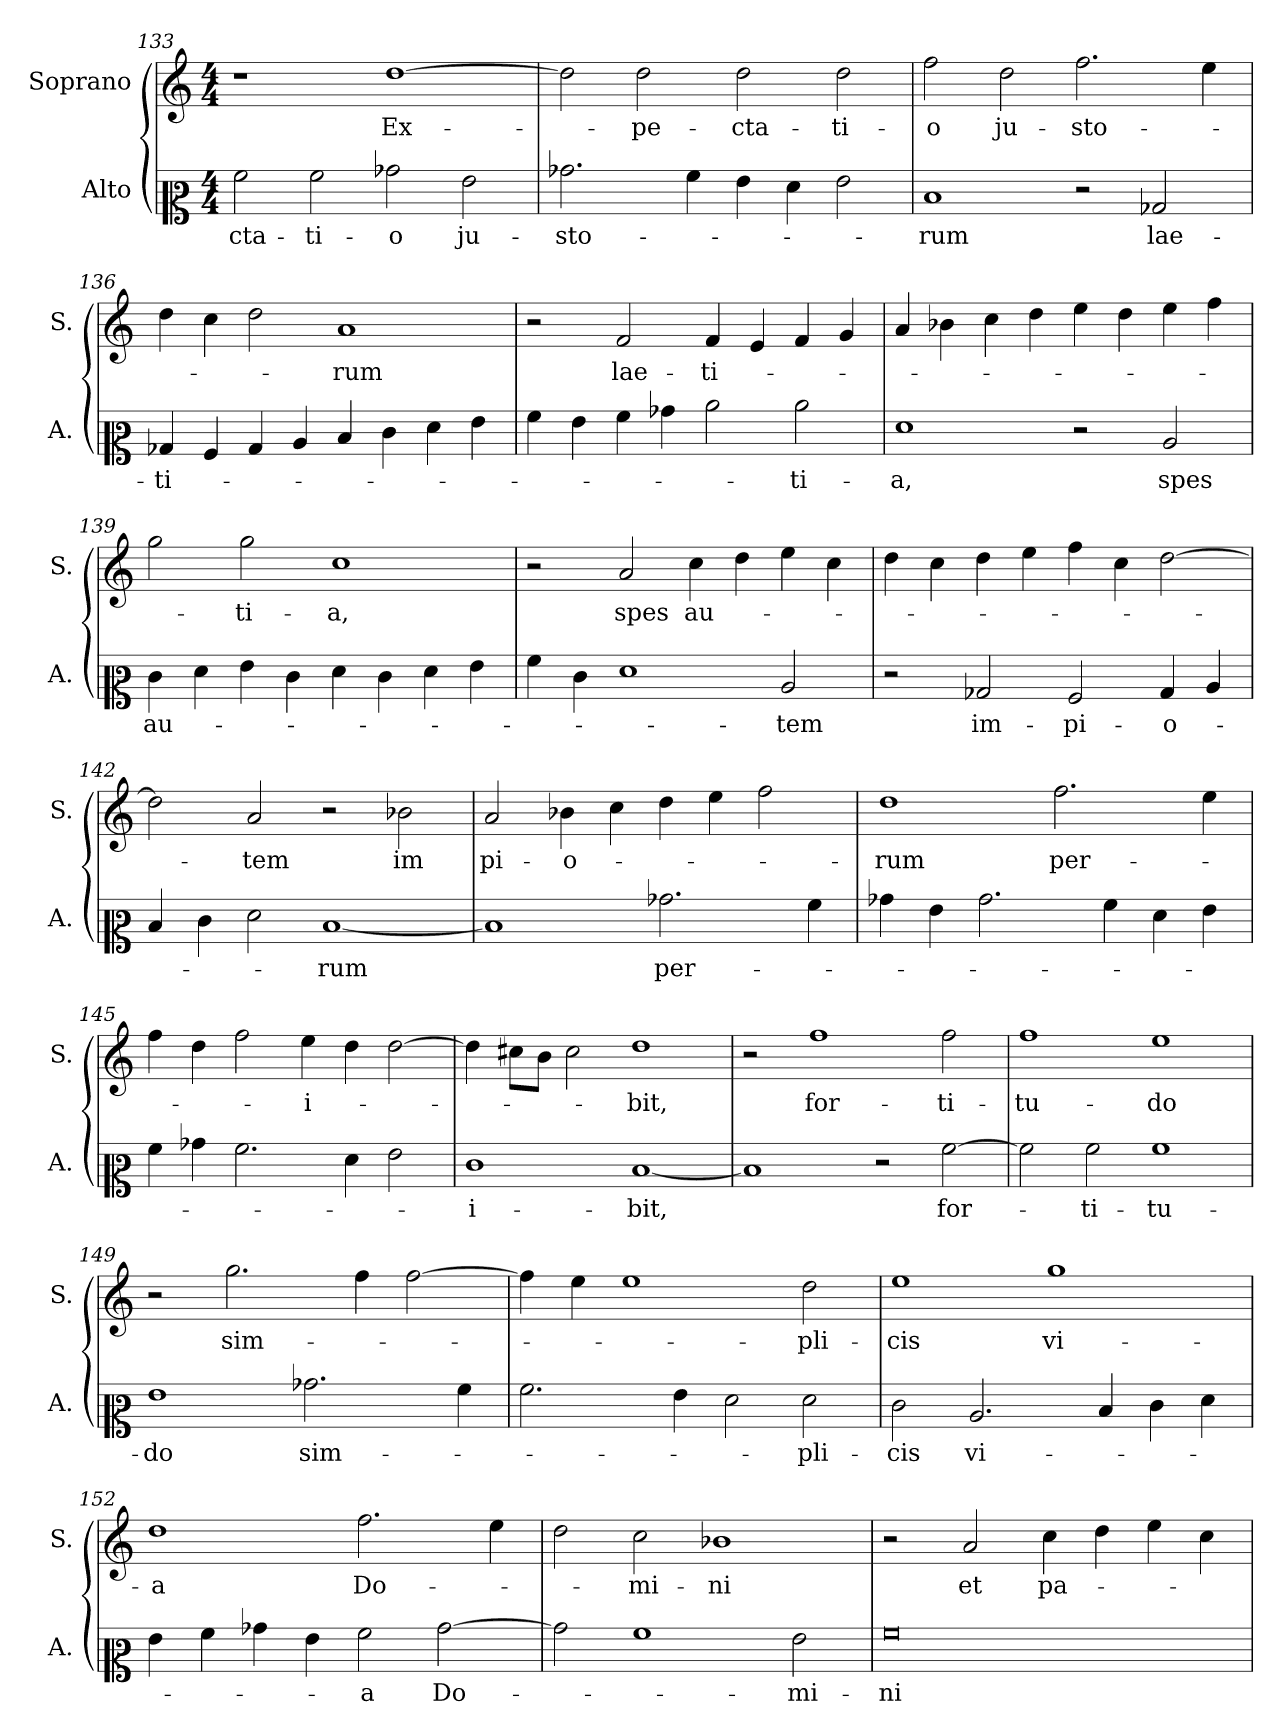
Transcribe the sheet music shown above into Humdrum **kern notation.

**kern	**text	**kern	**text
*part2	*part2	*part1	*part1
*staff2	*staff2	*staff1	*staff1
*I"Alto	*	*I"Soprano	*
*I'A.	*	*I'S.	*
!!LO:LB:g=z
*clefC2	*	*clefG2	*
*k[]	*	*k[]	*
*M4/4	*	*M4/4	*
=133	=133	=133	=133
!	!LO:LY:b	!	!
2a\	-cta-	1r	.
!	!LO:LY:b	!	!
2a\	-ti-	.	.
!	!LO:LY:b	!	!LO:LY:b
2b-X\	-o	[1dd	Ex-
!	!LO:LY:b	!	!
2g\	ju-	.	.
=134	=134	=134	=134
!	!LO:LY:b	!	!
2.b-X\	-sto-	2dd\]	.
!	!	!	!LO:LY:b
.	.	2dd\	-pe-
4a\	.	.	.
!	!	!	!LO:LY:b
4g\	.	2dd\	-cta-
4f\	.	.	.
!	!	!	!LO:LY:b
2g\	.	2dd\	-ti-
=135	=135	=135	=135
!	!LO:LY:b	!	!LO:LY:b
1d	-rum	2ff\	-o
!	!	!	!LO:LY:b
.	.	2dd\	ju-
!	!	!	!LO:LY:b
2r	.	2.ff\	-sto-
!	!LO:LY:b	!	!
2B-X/	lae-	.	.
.	.	4ee\	.
=136	=136	=136	=136
!	!LO:LY:b	!	!
4B-X/	-ti-	4dd\	.
4A/	.	4cc\	.
4B-/	.	2dd\	.
4c/	.	.	.
!	!	!	!LO:LY:b
4d/	.	1a	-rum
4e\	.	.	.
4f\	.	.	.
4g\	.	.	.
=137	=137	=137	=137
4a\	.	2r	.
4g\	.	.	.
!	!	!	!LO:LY:b
4a\	.	2f/	lae-
4b-X\	.	.	.
!	!	!	!LO:LY:b
2cc\	.	4f/	-ti-
.	.	4e/	.
!	!LO:LY:b	!	!
2cc\	-ti-	4f/	.
.	.	4g/	.
=138	=138	=138	=138
!	!LO:LY:b	!	!
1f	-a,	4a/	.
.	.	4b-X\	.
.	.	4cc\	.
.	.	4dd\	.
2r	.	4ee\	.
.	.	4dd\	.
!	!LO:LY:b	!	!
2c/	spes	4ee\	.
.	.	4ff\	.
!!LO:LB:g=z
=139	=139	=139	=139
!	!LO:LY:b	!	!
4e\	au-	2gg\	.
4f\	.	.	.
!	!	!	!LO:LY:b
4g\	.	2gg\	-ti-
4e\	.	.	.
!	!	!	!LO:LY:b
4f\	.	1cc	-a,
4e\	.	.	.
4f\	.	.	.
4g\	.	.	.
=140	=140	=140	=140
4a\	.	2r	.
4e\	.	.	.
!	!	!	!LO:LY:b
1f	.	2a/	spes
!	!	!	!LO:LY:b
.	.	4cc\	au-
.	.	4dd\	.
!	!LO:LY:b	!	!
2c/	-tem	4ee\	.
.	.	4cc\	.
=141	=141	=141	=141
2r	.	4dd\	.
.	.	4cc\	.
!	!LO:LY:b	!	!
2B-X/	im-	4dd\	.
.	.	4ee\	.
!	!LO:LY:b	!	!
2A/	-pi-	4ff\	.
.	.	4cc\	.
!	!LO:LY:b	!	!
4B-/	-o-	[2dd\	.
4c/	.	.	.
=142	=142	=142	=142
4d/	.	2dd\]	.
4e\	.	.	.
!	!	!	!LO:LY:b
2f\	.	2a/	-tem
!	!LO:LY:b	!	!
[1d	-rum	2r	.
!	!	!	!LO:LY:b
.	.	2b-X\	im
=143	=143	=143	=143
!	!	!	!LO:LY:b
1d]	.	2a/	pi-
!	!	!	!LO:LY:b
.	.	4b-X\	-o-
.	.	4cc\	.
!	!LO:LY:b	!	!
2.b-X\	per-	4dd\	.
.	.	4ee\	.
.	.	2ff\	.
4a\	.	.	.
=144	=144	=144	=144
!	!	!	!LO:LY:b
4b-X\	.	1dd	-rum
4g\	.	.	.
2.b-\	.	.	.
!	!	!	!LO:LY:b
.	.	2.ff\	per-
4a\	.	.	.
4f\	.	.	.
4g\	.	4ee\	.
!!LO:LB:g=z
=145	=145	=145	=145
4a\	.	4ff\	.
4b-X\	.	4dd\	.
2.a\	.	2ff\	.
!	!	!	!LO:LY:b
.	.	4ee\	-i-
4f\	.	4dd\	.
2g\	.	[2dd\	.
=146	=146	=146	=146
!	!LO:LY:b	!	!
1e	-i-	4dd\]	.
.	.	8cc#X\L	.
.	.	8b\J	.
.	.	2cc#\	.
!	!LO:LY:b	!	!LO:LY:b
[1d	-bit,	1dd	-bit,
=147	=147	=147	=147
1d]	.	2r	.
!	!	!	!LO:LY:b
.	.	1ff	for-
2r	.	.	.
!	!LO:LY:b	!	!LO:LY:b
[2a\	for-	2ff\	-ti-
=148	=148	=148	=148
!	!	!	!LO:LY:b
2a\]	.	1ff	-tu-
!	!LO:LY:b	!	!
2a\	-ti-	.	.
!	!LO:LY:b	!	!LO:LY:b
1a	-tu-	1ee	-do
=149	=149	=149	=149
!	!LO:LY:b	!	!
1g	-do	2r	.
!	!	!	!LO:LY:b
.	.	2.gg\	sim-
!	!LO:LY:b	!	!
2.b-X\	sim-	.	.
.	.	4ff\	.
.	.	[2ff\	.
4a\	.	.	.
=150	=150	=150	=150
2.a\	.	4ff\]	.
.	.	4ee\	.
.	.	1ee	.
4g\	.	.	.
2f\	.	.	.
!	!LO:LY:b	!	!LO:LY:b
2f\	-pli-	2dd\	-pli-
!!LO:LB:g=z
=151	=151	=151	=151
!	!LO:LY:b	!	!LO:LY:b
2e\	-cis	1ee	-cis
!	!LO:LY:b	!	!
2.c/	vi-	.	.
!	!	!	!LO:LY:b
.	.	1gg	vi-
4d/	.	.	.
4e\	.	.	.
4f\	.	.	.
=152	=152	=152	=152
!	!	!	!LO:LY:b
4g\	.	1dd	-a
4a\	.	.	.
4b-X\	.	.	.
4g\	.	.	.
!	!LO:LY:b	!	!LO:LY:b
2a\	-a	2.ff\	Do-
!	!LO:LY:b	!	!
[2b-\	Do-	.	.
.	.	4ee\	.
=153	=153	=153	=153
2b-\]	.	2dd\	.
!	!	!	!LO:LY:b
1a	.	2cc\	-mi-
!	!	!	!LO:LY:b
.	.	1b-X	-ni
!	!LO:LY:b	!	!
2g\	-mi-	.	.
=154	=154	=154	=154
!	!LO:LY:b	!	!
0a	-ni	2r	.
!	!	!	!LO:LY:b
.	.	2a/	et
!	!	!	!LO:LY:b
.	.	4cc\	pa-
.	.	4dd\	.
.	.	4ee\	.
.	.	4cc\	.
=	=	=	=
*-	*-	*-	*-
